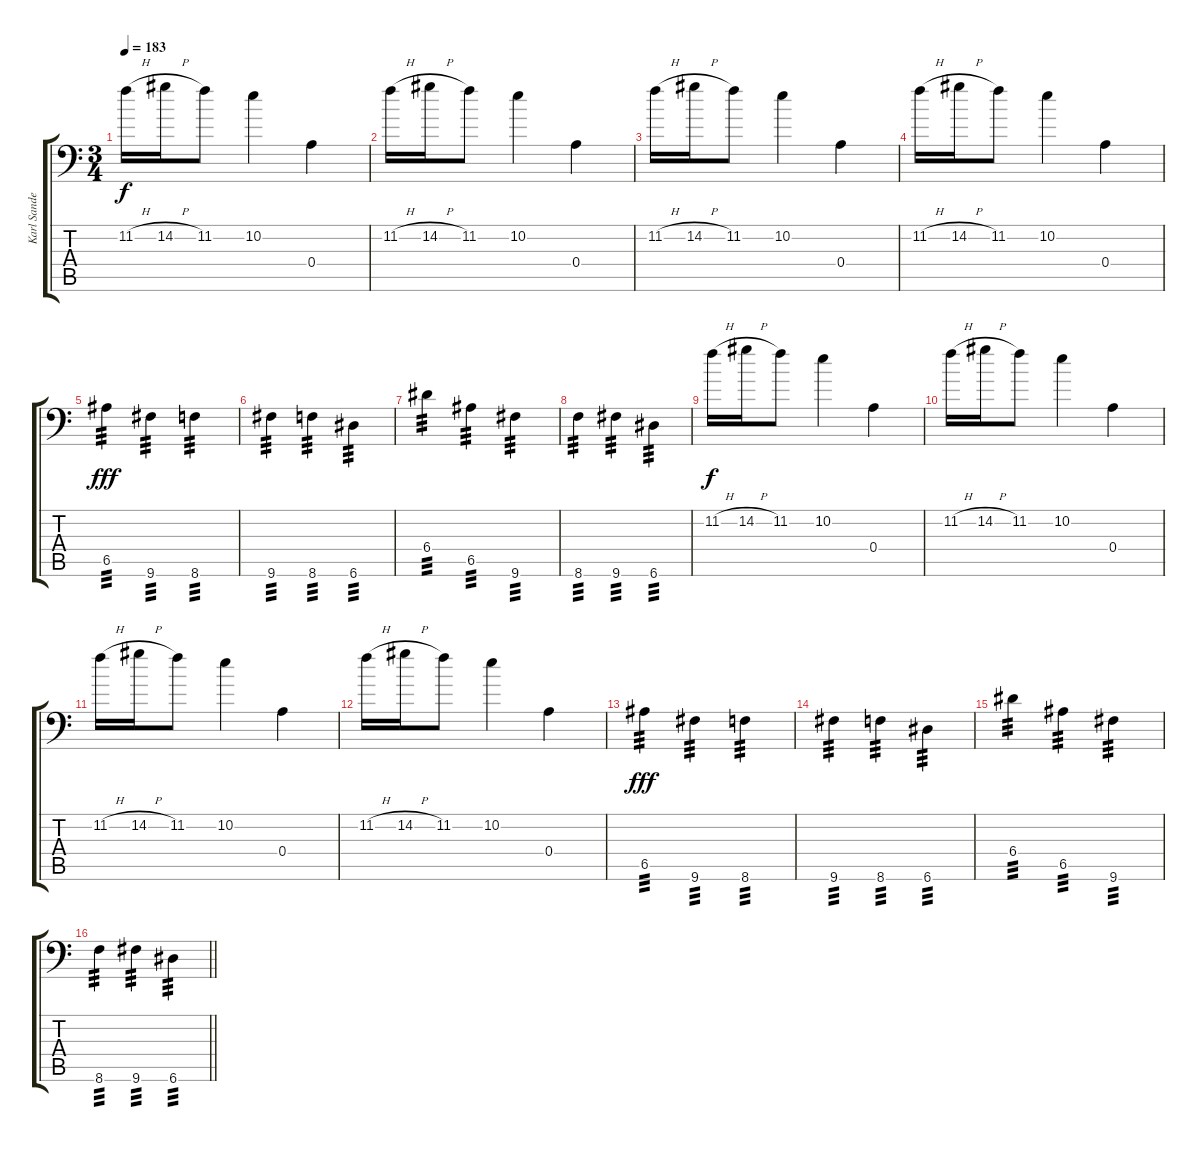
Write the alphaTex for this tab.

\track ("Karl Sanders" "Karl Sande") {instrument overdrivenguitar}
\staff {score tabs}
\tuning (B3 Gb3 D3 A2 E2 A1) {hide}
\ts (3 4)
\tempo 183
\clef f4
\ks c
11.2{h}.16{dy f} 14.2{h}.16 11.2.8 10.2.4 0.4.4 |
11.2{h}.16 14.2{h}.16 11.2.8 10.2.4 0.4.4 |
11.2{h}.16 14.2{h}.16 11.2.8 10.2.4 0.4.4 |
11.2{h}.16 14.2{h}.16 11.2.8 10.2.4 0.4.4 |
6.5.4{tp 3 dy fff} 9.6.4{tp 3} 8.6.4{tp 3} |
9.6.4{tp 3} 8.6.4{tp 3} 6.6.4{tp 3} |
6.4.4{tp 3} 6.5.4{tp 3} 9.6.4{tp 3} |
8.6.4{tp 3} 9.6.4{tp 3} 6.6.4{tp 3} |
11.2{h}.16{dy f} 14.2{h}.16 11.2.8 10.2.4 0.4.4 |
11.2{h}.16 14.2{h}.16 11.2.8 10.2.4 0.4.4 |
11.2{h}.16 14.2{h}.16 11.2.8 10.2.4 0.4.4 |
11.2{h}.16 14.2{h}.16 11.2.8 10.2.4 0.4.4 |
6.5.4{tp 3 dy fff} 9.6.4{tp 3} 8.6.4{tp 3} |
9.6.4{tp 3} 8.6.4{tp 3} 6.6.4{tp 3} |
6.4.4{tp 3} 6.5.4{tp 3} 9.6.4{tp 3} |
\barLineRight lightlight
8.6.4{tp 3} 9.6.4{tp 3} 6.6.4{tp 3}
